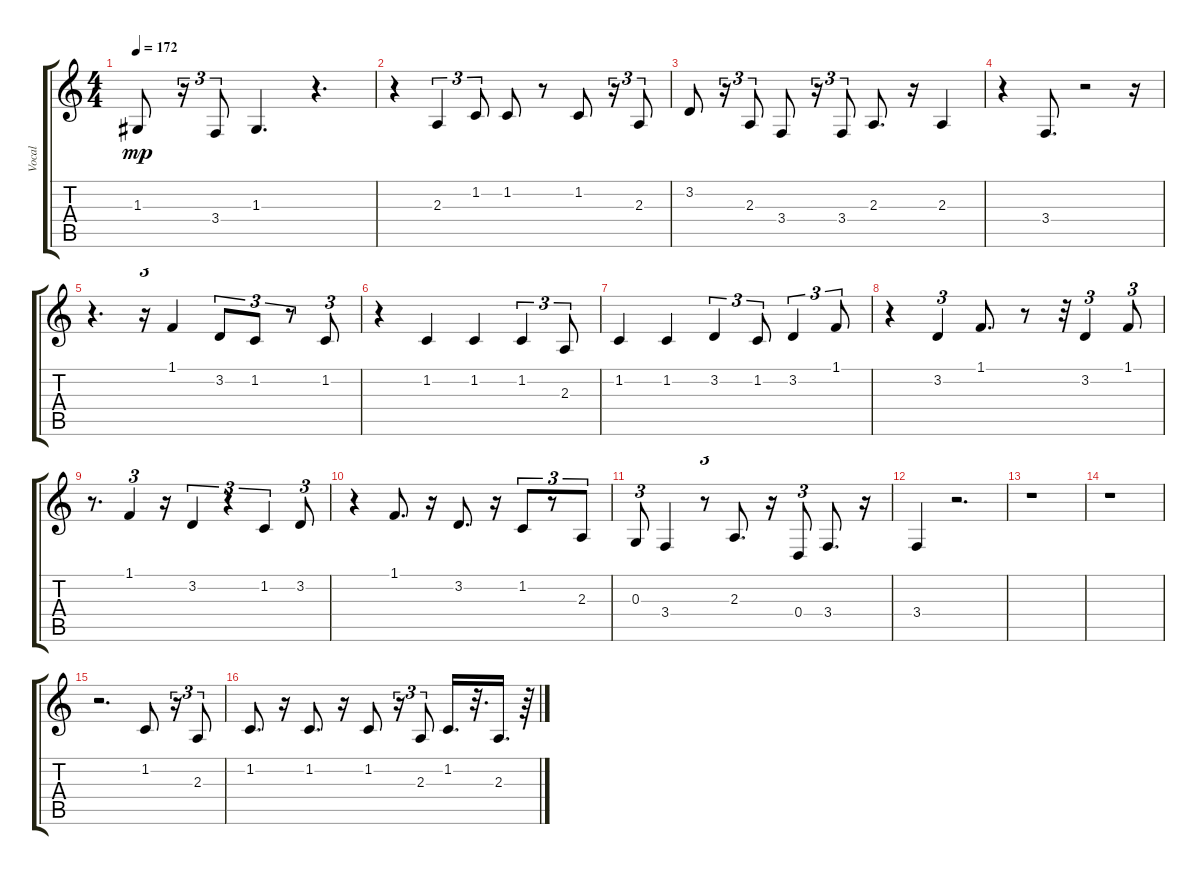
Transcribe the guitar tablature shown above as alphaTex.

\track ("Vocal" "Vocal") {instrument woodblock}
\staff {score tabs}
\tuning (E4 B3 G3 D3 A2 E2) {hide}
\ts (4 4)
\tempo 172
\clef g2
\ks c
1.3.8{dy mp} r.16{tu (3 2)} 3.4.8{tu (3 2)} 1.3.4{d} r.4{d} |
r.4 2.3.4{tu (3 2)} 1.2.8{tu (3 2)} 1.2.8 r.8 1.2.8 r.16{tu (3 2)} 2.3.8{tu (3 2)} |
3.2.8 r.16{tu (3 2)} 2.3.8{tu (3 2)} 3.4.8 r.16{tu (3 2)} 3.4.8{tu (3 2)} 2.3.8{d} r.16 2.3.4 |
r.4 3.4.8{d} r.2 r.16 |
r.4{d} r.16{tu (3 2)} 1.1.4 3.2.8{tu (3 2)} 1.2.8{tu (3 2)} r.8{tu (3 2)} 1.2.8{tu (3 2)} |
r.4 1.2.4 1.2.4 1.2.4{tu (3 2)} 2.3.8{tu (3 2)} |
1.2.4 1.2.4 3.2.4{tu (3 2)} 1.2.8{tu (3 2)} 3.2.4{tu (3 2)} 1.1.8{tu (3 2)} |
r.4 3.2.4{tu (3 2)} 1.1.8{d} r.8 r.32{tu (3 2)} 3.2.4{tu (3 2)} 1.1.8{tu (3 2)} |
r.8{d} 1.1.4{tu (3 2)} r.16 3.2.4{tu (3 2)} r.4{tu (3 2)} 1.2.4{tu (3 2)} 3.2.8{tu (3 2)} |
r.4 1.1.8{d} r.16 3.2.8{d} r.16 1.2.8{tu (3 2)} r.8{tu (3 2)} 2.3.8{tu (3 2)} |
0.3.8{tu (3 2)} 3.4.4 r.8{tu (3 2)} 2.3.8{d} r.16 0.4.8{tu (3 2)} 3.4.8{d} r.16 |
3.4.4 r.2{d} |
r.1 |
r.1 |
r.2{d} 1.2.8 r.16{tu (3 2)} 2.3.8{tu (3 2)} |
1.2.8{d} r.16 1.2.8{d} r.16 1.2.8 r.16{tu (3 2)} 2.3.8{tu (3 2)} 1.2.16{d} r.32{d} 2.3.16{d} r.64
